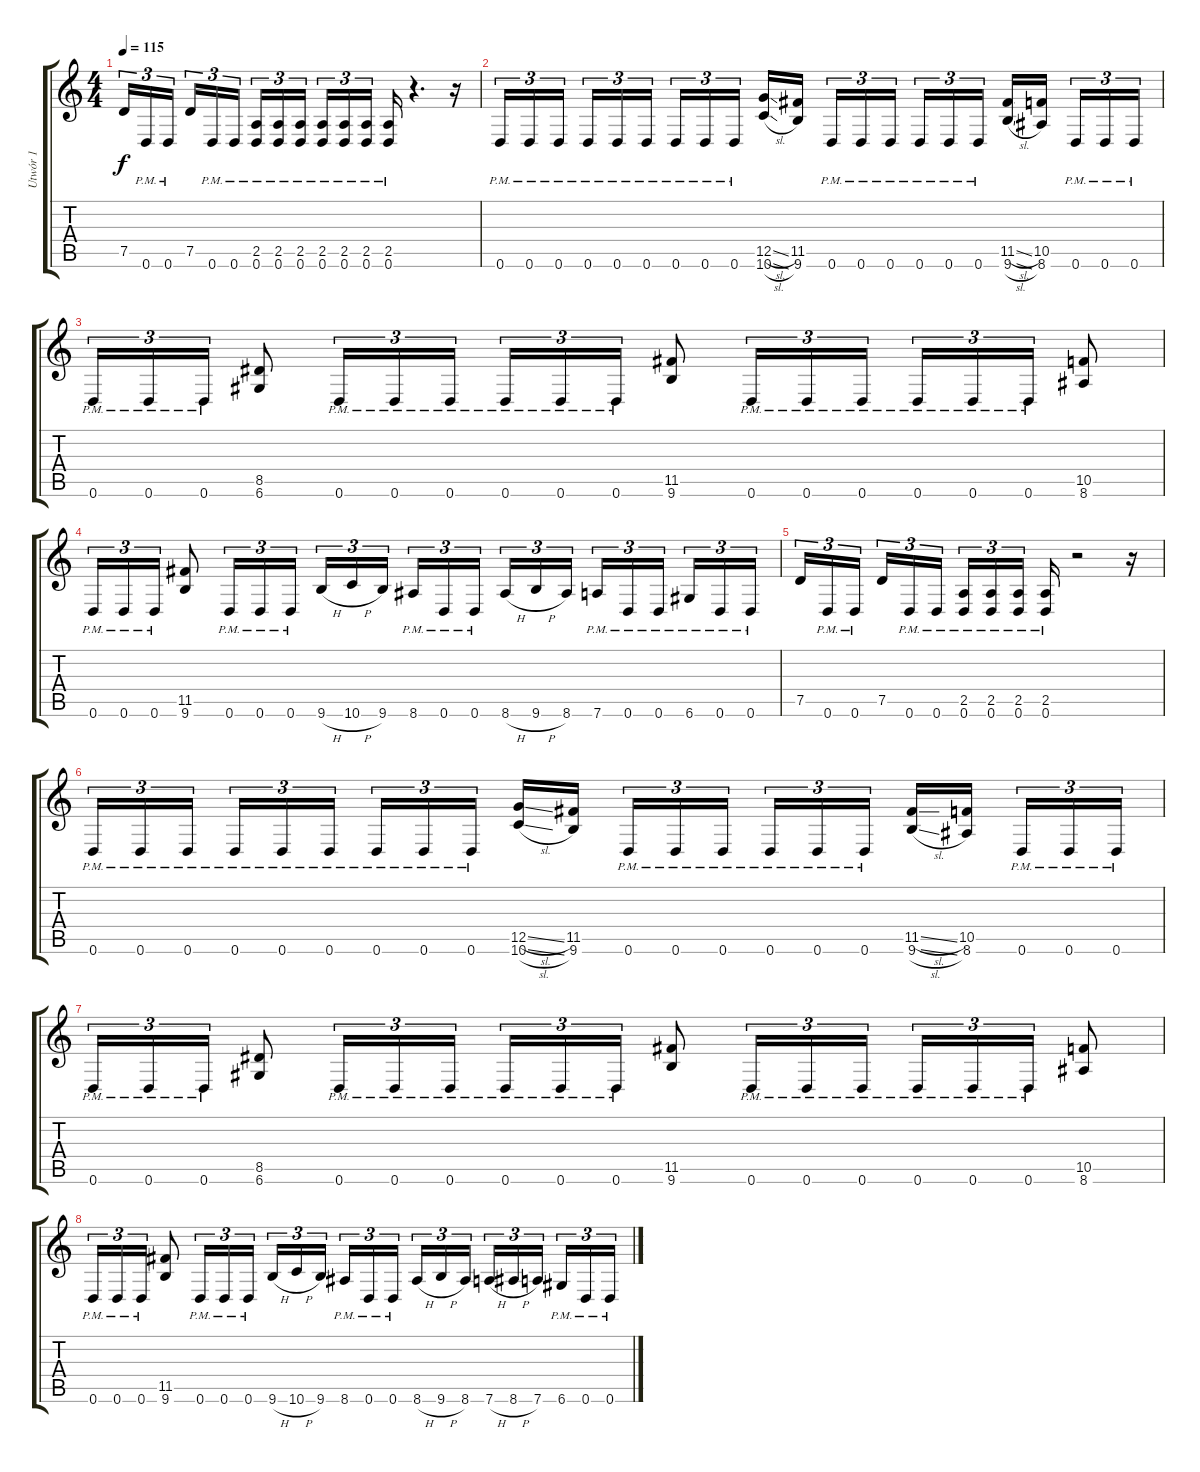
\track ("Utwór 1" "Utwór 1") {instrument distortionguitar}
\staff {score tabs}
\tuning (D4 A3 F3 C3 G2 D2) {hide}
\ts (4 4)
\tempo 115
\clef g2
\ks c
7.5.16{tu (3 2) dy f} 0.6{pm}.16{tu (3 2)} 0.6{pm}.16{tu (3 2) beam splitsecondary} 7.5.16{tu (3 2)} 0.6{pm}.16{tu (3 2)} 0.6{pm}.16{tu (3 2)} (2.5{pm} 0.6{pm}).16{tu (3 2)} (2.5{pm} 0.6{pm}).16{tu (3 2)} (2.5{pm} 0.6{pm}).16{tu (3 2) beam splitsecondary} (2.5{pm} 0.6{pm}).16{tu (3 2)} (2.5{pm} 0.6{pm}).16{tu (3 2)} (2.5{pm} 0.6{pm}).16{tu (3 2)} (2.5{pm} 0.6{pm}).16 r.4{d} r.16 |
0.6{pm}.16{tu (3 2)} 0.6{pm}.16{tu (3 2)} 0.6{pm}.16{tu (3 2) beam splitsecondary} 0.6{pm}.16{tu (3 2)} 0.6{pm}.16{tu (3 2)} 0.6{pm}.16{tu (3 2)} 0.6{pm}.16{tu (3 2)} 0.6{pm}.16{tu (3 2)} 0.6{pm}.16{tu (3 2) beam splitsecondary} (12.5{sl} 10.6{sl}).16 (11.5 9.6).16 0.6{pm}.16{tu (3 2)} 0.6{pm}.16{tu (3 2)} 0.6{pm}.16{tu (3 2) beam splitsecondary} 0.6{pm}.16{tu (3 2)} 0.6{pm}.16{tu (3 2)} 0.6{pm}.16{tu (3 2)} (11.5{sl} 9.6{sl}).16 (10.5 8.6).16{beam splitsecondary} 0.6{pm}.16{tu (3 2)} 0.6{pm}.16{tu (3 2)} 0.6{pm}.16{tu (3 2)} |
0.6{pm}.16{tu (3 2)} 0.6{pm}.16{tu (3 2)} 0.6{pm}.16{tu (3 2)} (8.5 6.6).8 0.6{pm}.16{tu (3 2)} 0.6{pm}.16{tu (3 2)} 0.6{pm}.16{tu (3 2) beam splitsecondary} 0.6{pm}.16{tu (3 2)} 0.6{pm}.16{tu (3 2)} 0.6{pm}.16{tu (3 2)} (11.5 9.6).8 0.6{pm}.16{tu (3 2)} 0.6{pm}.16{tu (3 2)} 0.6{pm}.16{tu (3 2)} 0.6{pm}.16{tu (3 2)} 0.6{pm}.16{tu (3 2)} 0.6{pm}.16{tu (3 2)} (10.5 8.6).8 |
0.6{pm}.16{tu (3 2)} 0.6{pm}.16{tu (3 2)} 0.6{pm}.16{tu (3 2)} (11.5 9.6).8 0.6{pm}.16{tu (3 2)} 0.6{pm}.16{tu (3 2)} 0.6{pm}.16{tu (3 2) beam splitsecondary} 9.6{h}.16{tu (3 2)} 10.6{h}.16{tu (3 2)} 9.6.16{tu (3 2)} 8.6{pm}.16{tu (3 2)} 0.6{pm}.16{tu (3 2)} 0.6{pm}.16{tu (3 2) beam splitsecondary} 8.6{h}.16{tu (3 2)} 9.6{h}.16{tu (3 2)} 8.6.16{tu (3 2)} 7.6{pm}.16{tu (3 2)} 0.6{pm}.16{tu (3 2)} 0.6{pm}.16{tu (3 2) beam splitsecondary} 6.6{pm}.16{tu (3 2)} 0.6{pm}.16{tu (3 2)} 0.6{pm}.16{tu (3 2)} |
7.5.16{tu (3 2)} 0.6{pm}.16{tu (3 2)} 0.6{pm}.16{tu (3 2) beam splitsecondary} 7.5.16{tu (3 2)} 0.6{pm}.16{tu (3 2)} 0.6{pm}.16{tu (3 2)} (2.5{pm} 0.6{pm}).16{tu (3 2)} (2.5{pm} 0.6{pm}).16{tu (3 2)} (2.5{pm} 0.6{pm}).16{tu (3 2) beam splitsecondary} (2.5{pm} 0.6{pm}).16 r.2 r.16 |
0.6{pm}.16{tu (3 2)} 0.6{pm}.16{tu (3 2)} 0.6{pm}.16{tu (3 2) beam splitsecondary} 0.6{pm}.16{tu (3 2)} 0.6{pm}.16{tu (3 2)} 0.6{pm}.16{tu (3 2)} 0.6{pm}.16{tu (3 2)} 0.6{pm}.16{tu (3 2)} 0.6{pm}.16{tu (3 2) beam splitsecondary} (12.5{sl} 10.6{sl}).16 (11.5 9.6).16 0.6{pm}.16{tu (3 2)} 0.6{pm}.16{tu (3 2)} 0.6{pm}.16{tu (3 2) beam splitsecondary} 0.6{pm}.16{tu (3 2)} 0.6{pm}.16{tu (3 2)} 0.6{pm}.16{tu (3 2)} (11.5{sl} 9.6{sl}).16 (10.5 8.6).16{beam splitsecondary} 0.6{pm}.16{tu (3 2)} 0.6{pm}.16{tu (3 2)} 0.6{pm}.16{tu (3 2)} |
0.6{pm}.16{tu (3 2)} 0.6{pm}.16{tu (3 2)} 0.6{pm}.16{tu (3 2)} (8.5 6.6).8 0.6{pm}.16{tu (3 2)} 0.6{pm}.16{tu (3 2)} 0.6{pm}.16{tu (3 2) beam splitsecondary} 0.6{pm}.16{tu (3 2)} 0.6{pm}.16{tu (3 2)} 0.6{pm}.16{tu (3 2)} (11.5 9.6).8 0.6{pm}.16{tu (3 2)} 0.6{pm}.16{tu (3 2)} 0.6{pm}.16{tu (3 2)} 0.6{pm}.16{tu (3 2)} 0.6{pm}.16{tu (3 2)} 0.6{pm}.16{tu (3 2)} (10.5 8.6).8 |
0.6{pm}.16{tu (3 2)} 0.6{pm}.16{tu (3 2)} 0.6{pm}.16{tu (3 2)} (11.5 9.6).8 0.6{pm}.16{tu (3 2)} 0.6{pm}.16{tu (3 2)} 0.6{pm}.16{tu (3 2) beam splitsecondary} 9.6{h}.16{tu (3 2)} 10.6{h}.16{tu (3 2)} 9.6.16{tu (3 2)} 8.6{pm}.16{tu (3 2)} 0.6{pm}.16{tu (3 2)} 0.6{pm}.16{tu (3 2) beam splitsecondary} 8.6{h}.16{tu (3 2)} 9.6{h}.16{tu (3 2)} 8.6.16{tu (3 2)} 7.6{h}.16{tu (3 2)} 8.6{h}.16{tu (3 2)} 7.6.16{tu (3 2) beam splitsecondary} 6.6{pm}.16{tu (3 2)} 0.6{pm}.16{tu (3 2)} 0.6{pm}.16{tu (3 2)}
